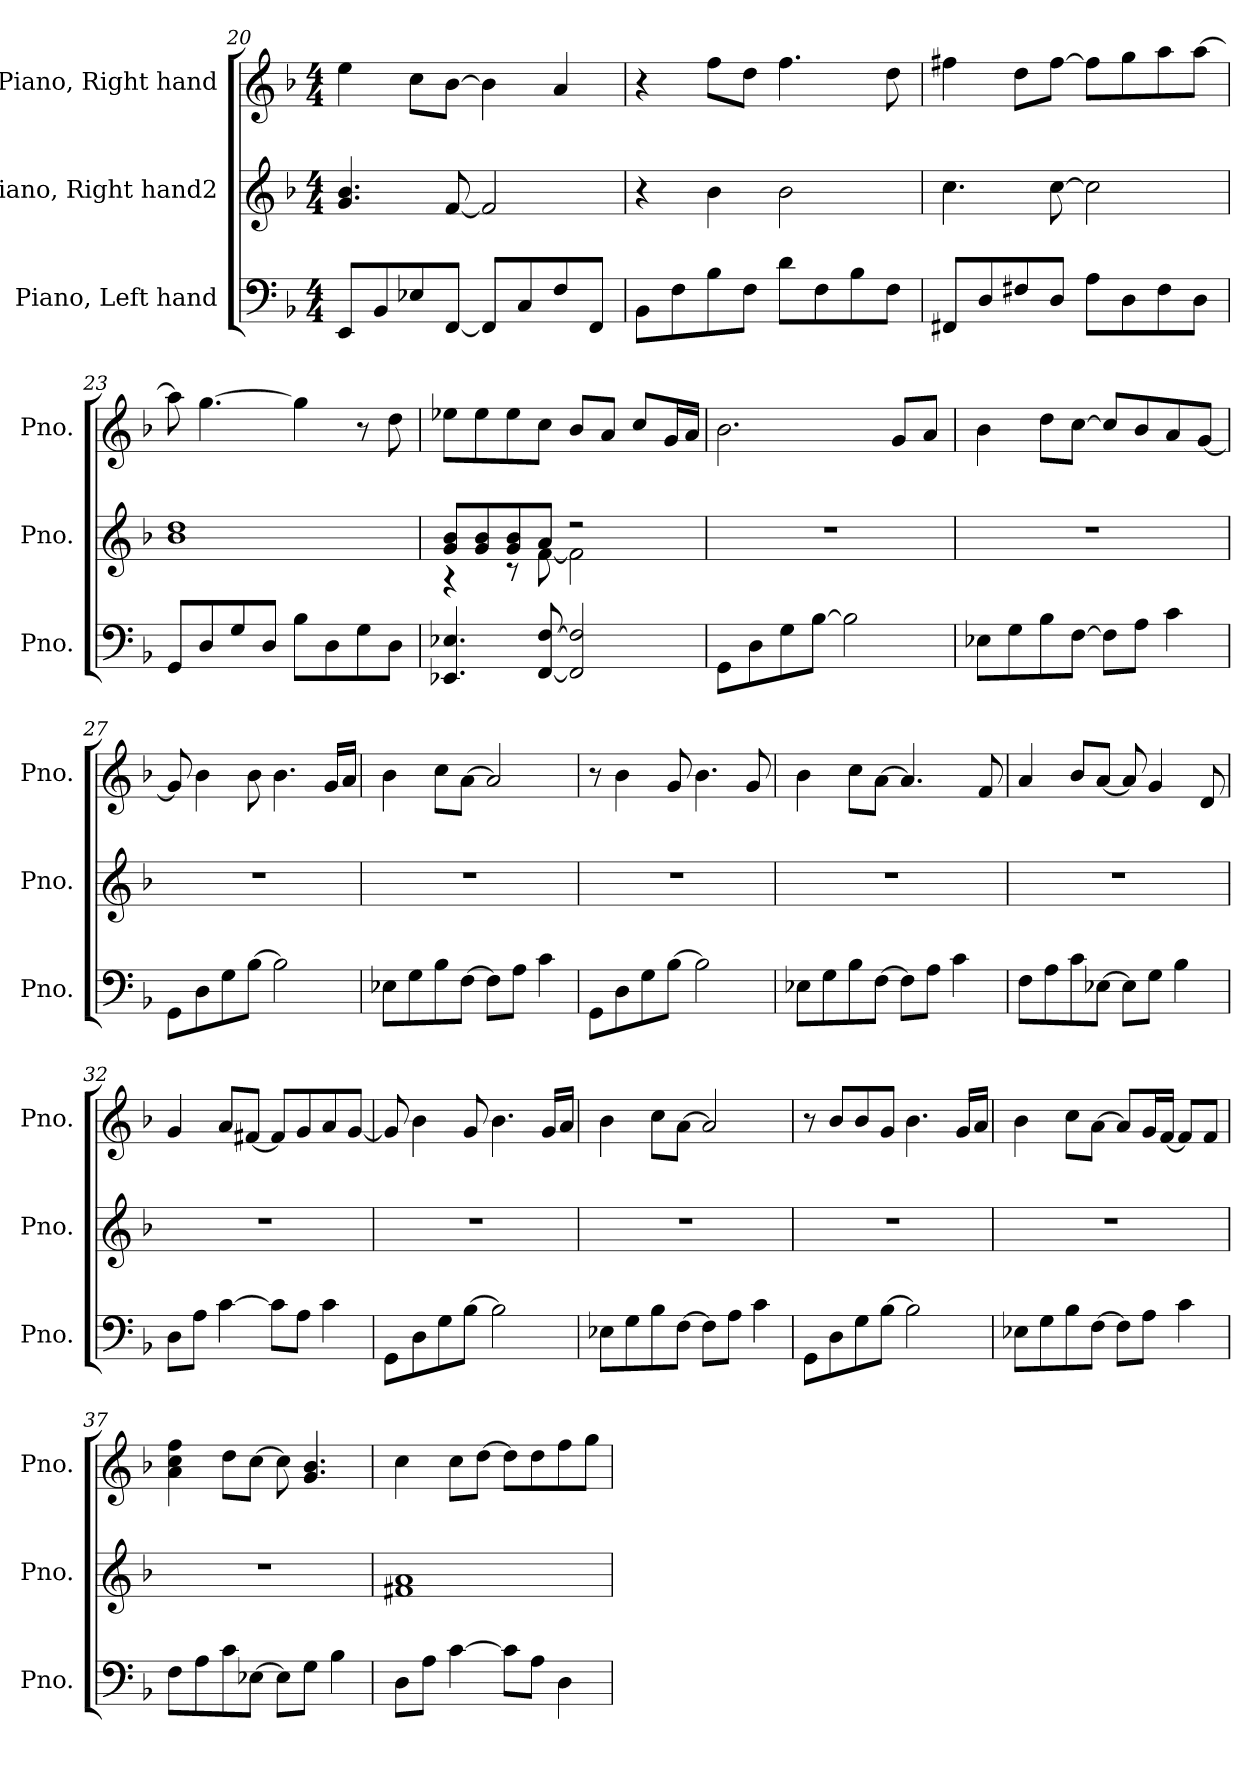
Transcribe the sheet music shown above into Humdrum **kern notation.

**kern	**kern	**kern
*part3	*part2	*part1
*staff3	*staff2	*staff1
*I"Piano, Left hand	*I"Piano, Right hand2	*I"Piano, Right hand
*I'Pno.	*I'Pno.	*I'Pno.
*clefF4	*clefG2	*clefG2
*k[b-]	*k[b-]	*k[b-]
*M4/4	*M4/4	*M4/4
=20	=20	=20
8EE/L	4.g/ 4.b-/	4ee\
8BB-/	.	.
8E-X/	.	8cc\L
[8FF/J	[8f/	[8b-\J
8FF/L]	2f/]	4b-\]
8C/	.	.
8F/	.	4a/
8FF/J	.	.
=21	=21	=21
8BB-\L	4r	4r
8F\	.	.
8B-\	4b-\	8ff\L
8F\J	.	8dd\J
8d\L	2b-\	4.ff\
8F\	.	.
8B-\	.	.
8F\J	.	8dd\
=22	=22	=22
8FF#X/L	4.cc\	4ff#X\
8D/	.	.
8F#X/	.	8dd\L
8D/J	[8cc\	[8ff#\J
8A\L	2cc\]	8ff#\L]
8D\	.	8gg\
8F#\	.	8aa\
8D\J	.	[8aa\J
!!LO:LB:g=z
=23	=23	=23
8GG/L	1b- 1dd	8aa\]
8D/	.	[4.gg\
8G/	.	.
8D/J	.	.
8B-\L	.	4gg\]
8D\	.	.
8G\	.	8r
8D\J	.	8dd\
=24	=24	=24
*	*^	*
4.EE-X/ 4.E-X/	8g/ 8b-/L	4r	8ee-X\L
.	8g/ 8b-/	.	8ee-\
.	8g/ 8b-/	8r	8ee-\
[8FF/ [8F/	8a/J	[8f\	8cc\J
2FF/] 2F/]	2r	2f\]	8b-/L
.	.	.	8a/J
.	.	.	8cc/L
.	.	.	16g/L
.	.	.	16a/JJ
*	*v	*v	*
=25	=25	=25
8GG\L	1r	2.b-\
8D\	.	.
8G\	.	.
[8B-\J	.	.
2B-\]	.	.
.	.	8g/L
.	.	8a/J
=26	=26	=26
8E-X\L	1r	4b-\
8G\	.	.
8B-\	.	8dd\L
[8F\J	.	[8cc\J
8F\L]	.	8cc/L]
8A\J	.	8b-/
4c\	.	8a/
.	.	[8g/J
=27	=27	=27
8GG\L	1r	8g/]
8D\	.	4b-\
8G\	.	.
[8B-\J	.	8b-\
2B-\]	.	4.b-\
.	.	16g/LL
.	.	16a/JJ
!!LO:LB:g=z
=28	=28	=28
8E-X\L	1r	4b-\
8G\	.	.
8B-\	.	8cc\L
[8F\J	.	[8a\J
8F\L]	.	2a/]
8A\J	.	.
4c\	.	.
=29	=29	=29
8GG\L	1r	8r
8D\	.	4b-\
8G\	.	.
[8B-\J	.	8g/
2B-\]	.	4.b-\
.	.	8g/
=30	=30	=30
8E-X\L	1r	4b-\
8G\	.	.
8B-\	.	8cc\L
[8F\J	.	[8a\J
8F\L]	.	4.a/]
8A\J	.	.
4c\	.	.
.	.	8f/
=31	=31	=31
8F\L	1r	4a/
8A\	.	.
8c\	.	8b-/L
[8E-X\J	.	[8a/J
8E-\L]	.	8a/]
8G\J	.	4g/
4B-\	.	.
.	.	8d/
=32	=32	=32
8D\L	1r	4g/
8A\J	.	.
[4c\	.	8a/L
.	.	[8f#X/J
8c\L]	.	8f#/L]
8A\J	.	8g/
4c\	.	8a/
.	.	[8g/J
!!LO:LB:g=z
=33	=33	=33
8GG\L	1r	8g/]
8D\	.	4b-\
8G\	.	.
[8B-\J	.	8g/
2B-\]	.	4.b-\
.	.	16g/LL
.	.	16a/JJ
=34	=34	=34
8E-X\L	1r	4b-\
8G\	.	.
8B-\	.	8cc\L
[8F\J	.	[8a\J
8F\L]	.	2a/]
8A\J	.	.
4c\	.	.
=35	=35	=35
8GG\L	1r	8r
8D\	.	8b-/L
8G\	.	8b-/
[8B-\J	.	8g/J
2B-\]	.	4.b-\
.	.	16g/LL
.	.	16a/JJ
=36	=36	=36
8E-X\L	1r	4b-\
8G\	.	.
8B-\	.	8cc\L
[8F\J	.	[8a\J
8F\L]	.	8a/L]
8A\J	.	16g/L
.	.	[16f/JJ
4c\	.	8f/L]
.	.	8f/J
=37	=37	=37
8F\L	1r	4a\ 4cc\ 4ff\
8A\	.	.
8c\	.	8dd\L
[8E-X\J	.	[8cc\J
8E-\L]	.	8cc\]
8G\J	.	4.g/ 4.b-/
4B-\	.	.
!!LO:PB:g=z
=38	=38	=38
8D\L	1f#X 1a	4cc\
8A\J	.	.
[4c\	.	8cc\L
.	.	[8dd\J
8c\L]	.	8dd\L]
8A\J	.	8dd\
4D\	.	8ff\
.	.	8gg\J
=	=	=
*-	*-	*-
